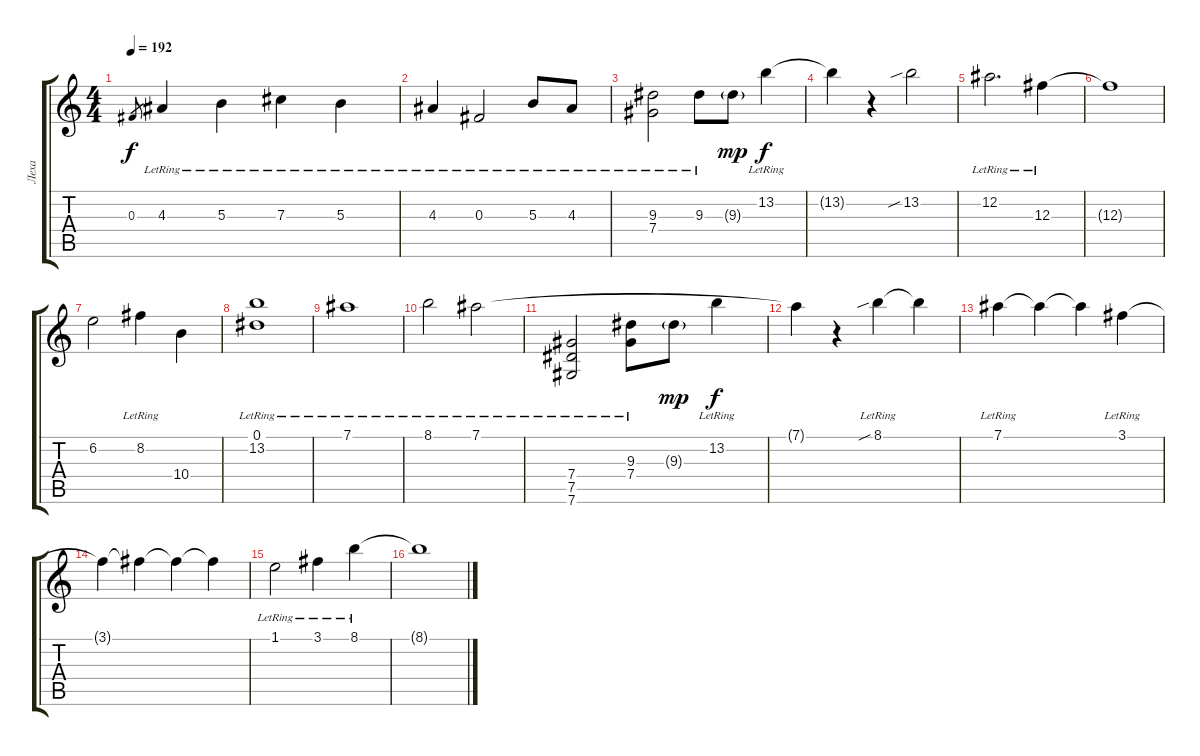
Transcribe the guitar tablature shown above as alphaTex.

\track ("Леха" "Леха") {instrument acousticguitarsteel}
\staff {score tabs}
\tuning (Eb4 Bb3 Gb3 Db3 Ab2 Db2) {hide}
\ts (4 4)
\tempo 192
\clef g2
\ks c
0.3.8{gr dy f} 4.3{lr}.4 5.3{lr}.4 7.3{lr}.4 5.3{lr}.4 |
4.3{lr}.4 0.3{lr}.2 5.3{lr}.8 4.3{lr}.8 |
(9.3{lr} 7.4).2 9.3{lr}.8 9.3{g}.8{dy mp} 13.2{lr}.4{dy f} |
13.2{t}.4 r.4 13.2{sib}.2{volume 16} |
12.2{lr}.2{d} 12.3{lr}.4 |
12.3{t}.1 |
6.2.2 8.2{lr}.4 10.4.4 |
(0.1 13.2{lr}).1 |
7.1{lr}.1 |
8.1{lr}.2 7.1{lr}.2 |
(7.4{lr} 7.5 7.6).2 (9.3{lr} 7.4{lr}).8 9.3{g}.8{dy mp} 13.2{lr}.4{dy f} |
7.1{t}.4 r.4 8.1{sib lr}.4 8.1{t}.4 |
7.1{lr}.4 7.1{t}.4 7.1{t}.4 3.1{lr}.4 |
3.1{t}.4 3.1{t}.4 3.1{t}.4 3.1{t}.4 |
1.1{lr}.2 3.1{lr}.4 8.1{lr}.4 |
8.1{t}.1
